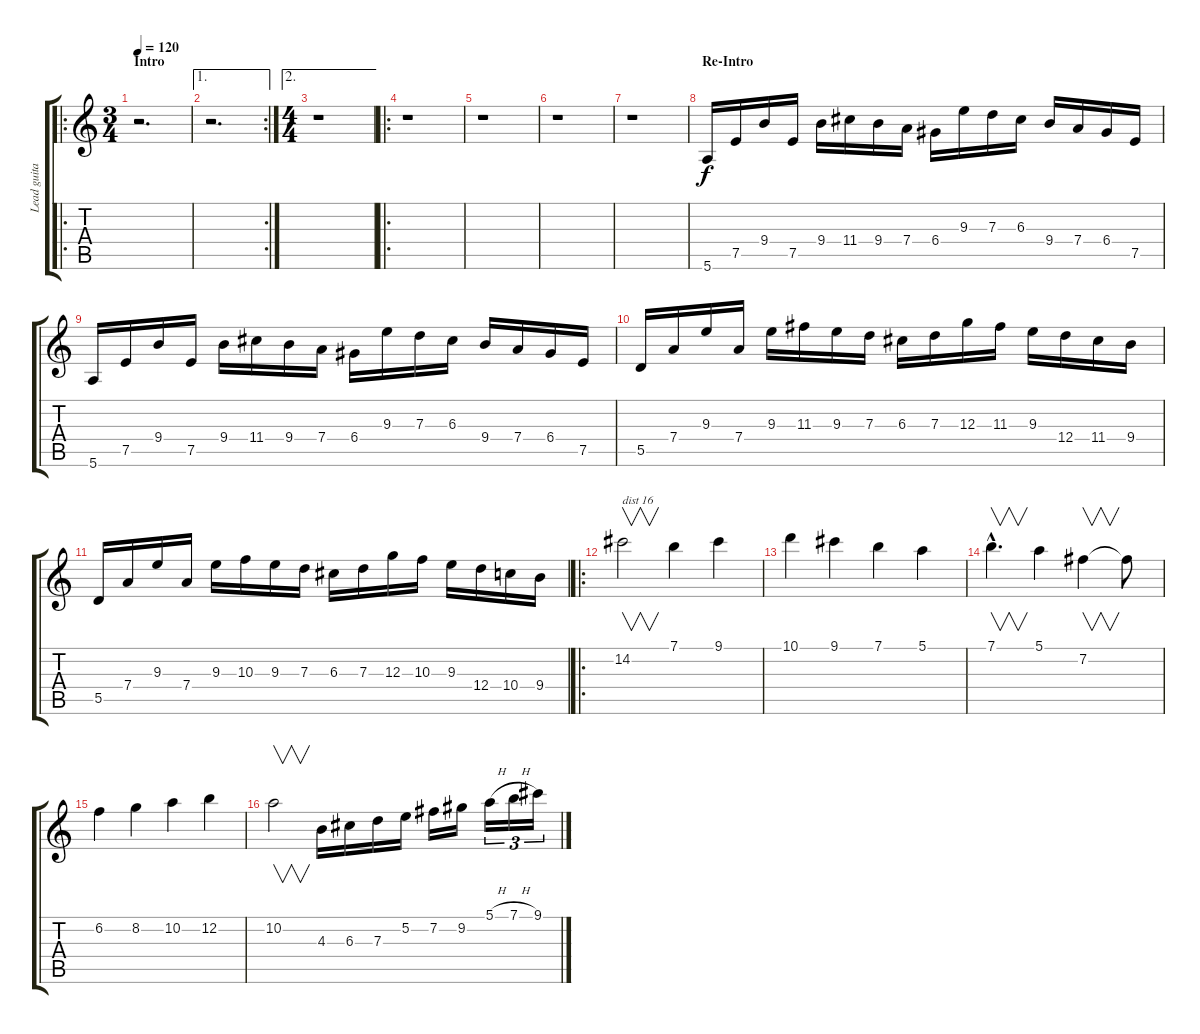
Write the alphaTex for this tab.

\track ("Lead guitar" "Lead guita") {instrument distortionguitar}
\staff {score tabs}
\tuning (E4 B3 G3 D3 A2 E2) {hide}
\ro
\ts (3 4)
\section ("" "Intro")
\tempo 120
\clef g2
\ks c
r.2{d dy f instrument distortionguitar} |
\ae 1
\rc 2
r.2{d} |
\ae 2
\ts (4 4)
r.1 |
\ro
r.1 |
r.1 |
r.1 |
r.1 |
\section ("" "Re-Intro")
5.6.16{volume 14} 7.5.16 9.4.16 7.5.16 9.4.16 11.4.16 9.4.16 7.4.16 6.4.16 9.3.16 7.3.16 6.3.16 9.4.16 7.4.16 6.4.16 7.5.16 |
5.6.16 7.5.16 9.4.16 7.5.16 9.4.16 11.4.16 9.4.16 7.4.16 6.4.16 9.3.16 7.3.16 6.3.16 9.4.16 7.4.16 6.4.16 7.5.16 |
5.5.16 7.4.16 9.3.16 7.4.16 9.3.16 11.3.16 9.3.16 7.3.16 6.3.16 7.3.16 12.3.16 11.3.16 9.3.16 12.4.16 11.4.16 9.4.16 |
5.5.16 7.4.16 9.3.16 7.4.16 9.3.16 10.3.16 9.3.16 7.3.16 6.3.16 7.3.16 12.3.16 10.3.16 9.3.16 12.4.16 10.4.16 9.4.16 |
\ro
14.2.2{v txt "dist 16" volume 16 instrument distortionguitar} 7.1.4 9.1.4 |
10.1.4 9.1.4 7.1.4 5.1.4 |
7.1{hac}.4{v d} 5.1.4 7.2.4{v} 7.2{t}.8 |
6.2.4 8.2.4 10.2.4 12.2.4 |
10.2.2{v} 4.3.16 6.3.16 7.3.16 5.2.16 7.2.16 9.2.16 5.1{h}.16{tu (3 2)} 7.1{h}.16{tu (3 2)} 9.1{ss}.16{tu (3 2)}
